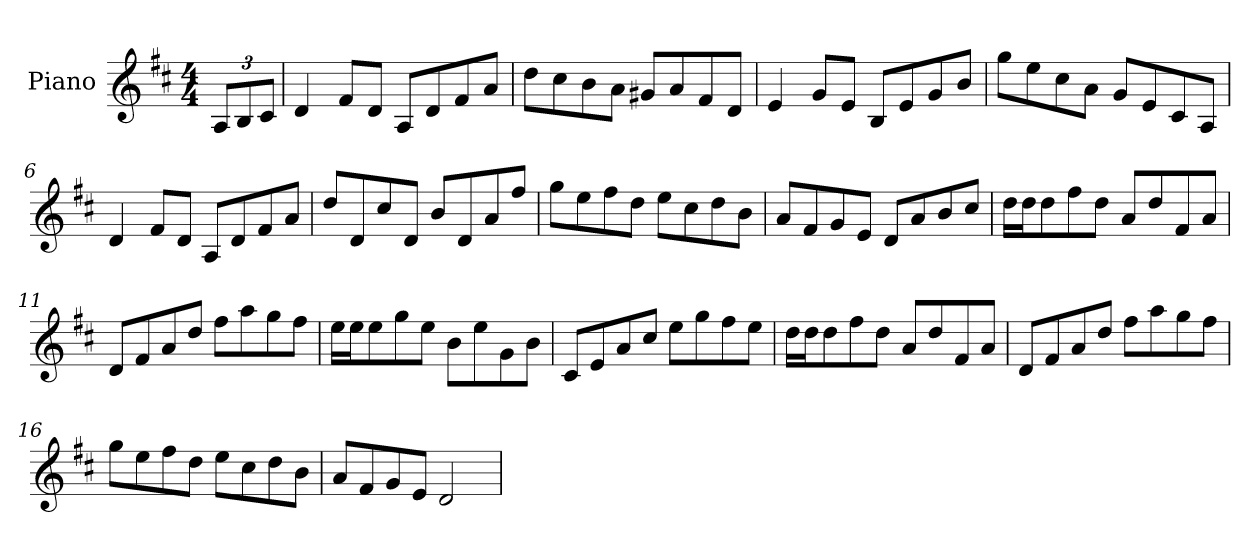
**kern
*part1
*staff1
*I"Piano
*I'Pno
*clefG2
*k[f#c#]
*D:
*M4/4
=1
12A/L
12B/
12c#/J
=2
4d/
8f#/L
8d/J
8A/L
8d/
8f#/
8a/J
=3
8dd\L
8cc#\
8b\
8a\J
8g#X/L
8a/
8f#/
8d/J
=4
4e/
8g/L
8e/J
8B/L
8e/
8g/
8b/J
!!LO:LB:g=z
=5
8gg\L
8ee\
8cc#\
8a\J
8g/L
8e/
8c#/
8A/J
=6
4d/
8f#/L
8d/J
8A/L
8d/
8f#/
8a/J
=7
8dd/L
8d/
8cc#/
8d/J
8b/L
8d/
8a/
8ff#/J
=8
8gg\L
8ee\
8ff#\
8dd\J
8ee\L
8cc#\
8dd\
8b\J
!!LO:LB:g=z
=9
8a/L
8f#/
8g/
8e/J
8d/L
8a/
8b/
8cc#/J
=10
16dd\LL
16dd\J
8dd\
8ff#\
8dd\J
8a/L
8dd/
8f#/
8a/J
=11
8d/L
8f#/
8a/
8dd/J
8ff#\L
8aa\
8gg\
8ff#\J
=12
16ee\LL
16ee\J
8ee\
8gg\
8ee\J
8b\L
8ee\
8g\
8b\J
!!LO:LB:g=z
=13
8c#/L
8e/
8a/
8cc#/J
8ee\L
8gg\
8ff#\
8ee\J
=14
16dd\LL
16dd\J
8dd\
8ff#\
8dd\J
8a/L
8dd/
8f#/
8a/J
=15
8d/L
8f#/
8a/
8dd/J
8ff#\L
8aa\
8gg\
8ff#\J
=16
8gg\L
8ee\
8ff#\
8dd\J
8ee\L
8cc#\
8dd\
8b\J
!!LO:LB:g=z
=17
8a/L
8f#/
8g/
8e/J
2d/
=
*-
